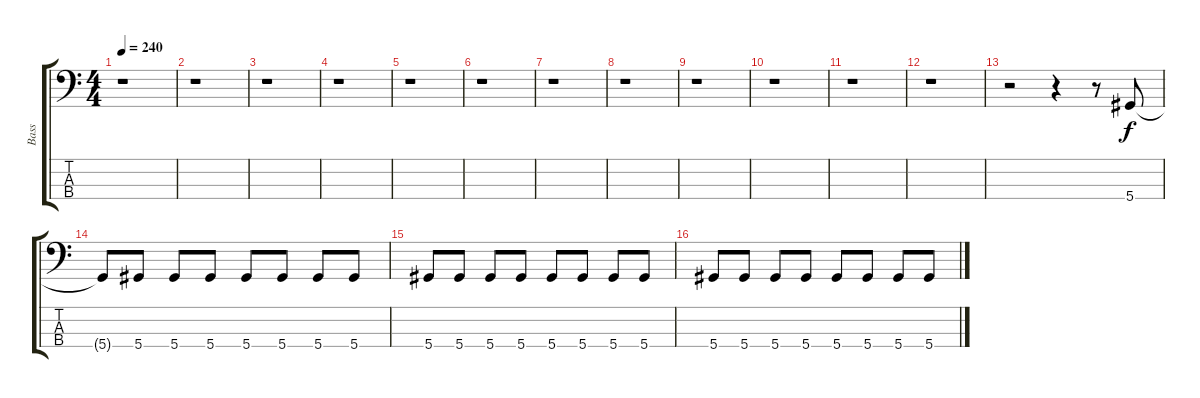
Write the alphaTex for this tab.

\track ("Bass" "Bass") {instrument electricbassfinger}
\staff {score tabs}
\tuning (Gb2 Db2 Ab1 Eb1) {hide}
\ts (4 4)
\tempo 240
\clef f4
\ks c
r.1{dy f} |
r.1 |
r.1 |
r.1 |
r.1 |
r.1 |
r.1 |
r.1 |
r.1 |
r.1 |
r.1 |
r.1 |
r.2 r.4 r.8 5.4.8 |
5.4{t}.8 5.4.8 5.4.8 5.4.8 5.4.8 5.4.8 5.4.8 5.4.8 |
5.4.8 5.4.8 5.4.8 5.4.8 5.4.8 5.4.8 5.4.8 5.4.8 |
5.4.8 5.4.8 5.4.8 5.4.8 5.4.8 5.4.8 5.4.8 5.4.8
